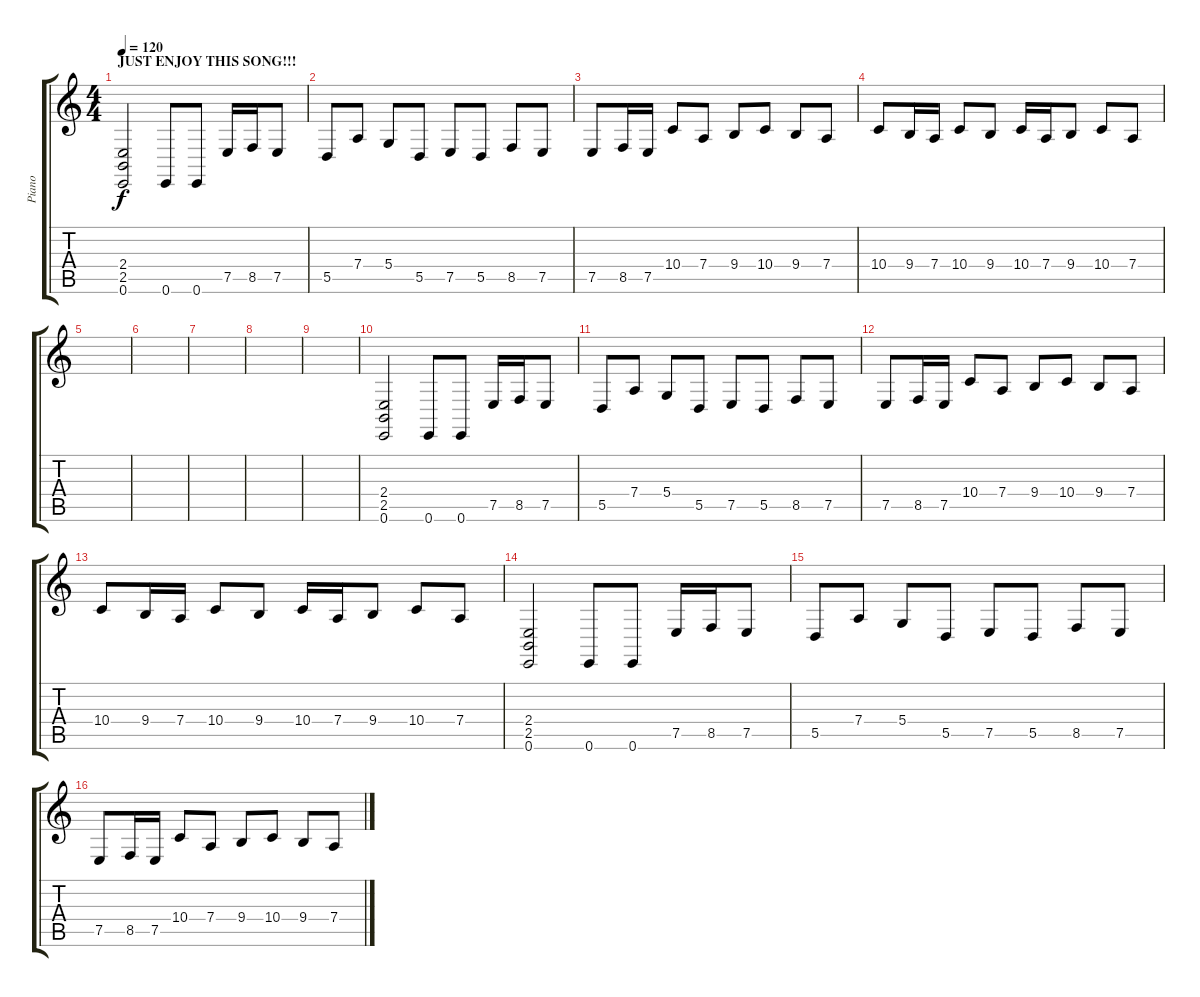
\track ("Piano" "Piano") {instrument electricgrandpiano}
\staff {score tabs}
\tuning (E4 B3 G3 D3 A2 E2) {hide}
\ts (4 4)
\section ("" "JUST ENJOY THIS SONG!!!")
\tempo 120
\clef g2
\ks c
(2.4 2.5 0.6).2{dy f instrument electricgrandpiano} 0.6.8 0.6.8 7.5.16 8.5.16 7.5.8 |
5.5.8 7.4.8 5.4.8 5.5.8 7.5.8 5.5.8 8.5.8 7.5.8 |
7.5.8 8.5.16 7.5.16 10.4.8 7.4.8 9.4.8 10.4.8 9.4.8 7.4.8 |
10.4.8 9.4.16 7.4.16 10.4.8 9.4.8 10.4.16 7.4.16 9.4.8 10.4.8 7.4.8 |
|
|
|
|
|
(2.4 2.5 0.6).2 0.6.8 0.6.8 7.5.16 8.5.16 7.5.8 |
5.5.8 7.4.8 5.4.8 5.5.8 7.5.8 5.5.8 8.5.8 7.5.8 |
7.5.8 8.5.16 7.5.16 10.4.8 7.4.8 9.4.8 10.4.8 9.4.8 7.4.8 |
10.4.8 9.4.16 7.4.16 10.4.8 9.4.8 10.4.16 7.4.16 9.4.8 10.4.8 7.4.8 |
(2.4 2.5 0.6).2 0.6.8 0.6.8 7.5.16 8.5.16 7.5.8 |
5.5.8 7.4.8 5.4.8 5.5.8 7.5.8 5.5.8 8.5.8 7.5.8 |
7.5.8 8.5.16 7.5.16 10.4.8 7.4.8 9.4.8 10.4.8 9.4.8 7.4.8
